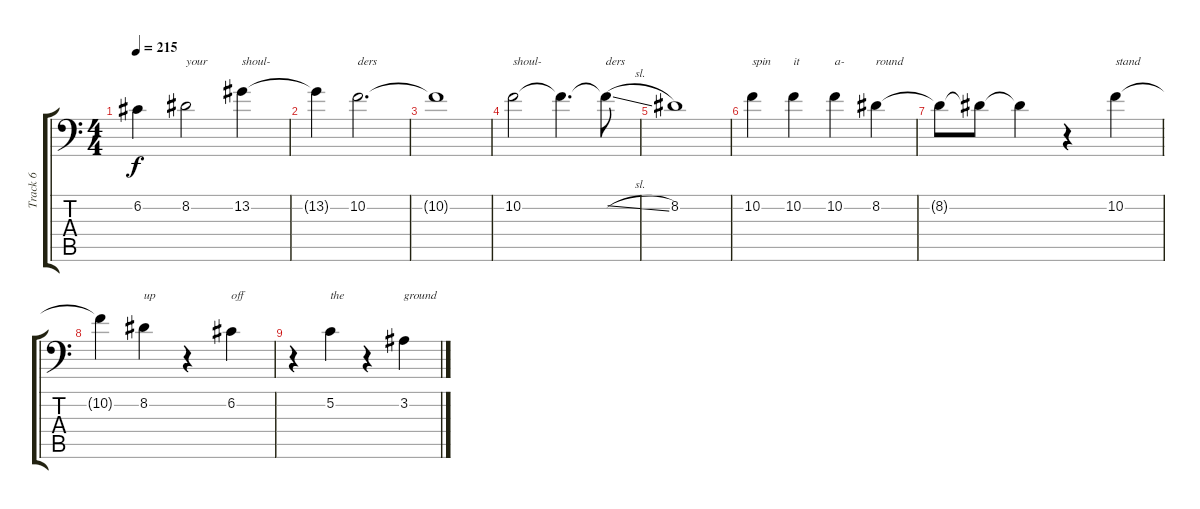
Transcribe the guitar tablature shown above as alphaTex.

\track ("Track 6" "Track 6") {instrument bassoon}
\staff {score tabs}
\tuning (C4 G3 Eb3 Bb2 F2 Bb1) {hide}
\ts (4 4)
\tempo 215
\clef f4
\ks c
6.2{t}.4{dy f} 8.2.2{txt "your"} 13.2.4{txt "shoul-"} |
13.2{t}.4 10.2.2{d txt "ders"} |
10.2{t}.1 |
10.2.2{txt "shoul-"} 10.2{t}.4{d} 10.2{sl t}.8{txt "ders"} |
8.2.1 |
10.2.4{txt "spin"} 10.2.4{txt "it"} 10.2.4{txt "a-"} 8.2.4{txt "round"} |
8.2{t}.8 8.2{t}.8 8.2{t}.4 r.4 10.2.4{txt "stand"} |
10.2{t}.4 8.2.4{txt "up"} r.4 6.2.4{txt "off"} |
r.4 5.2.4{txt "the"} r.4 3.2.4{txt "ground"}
